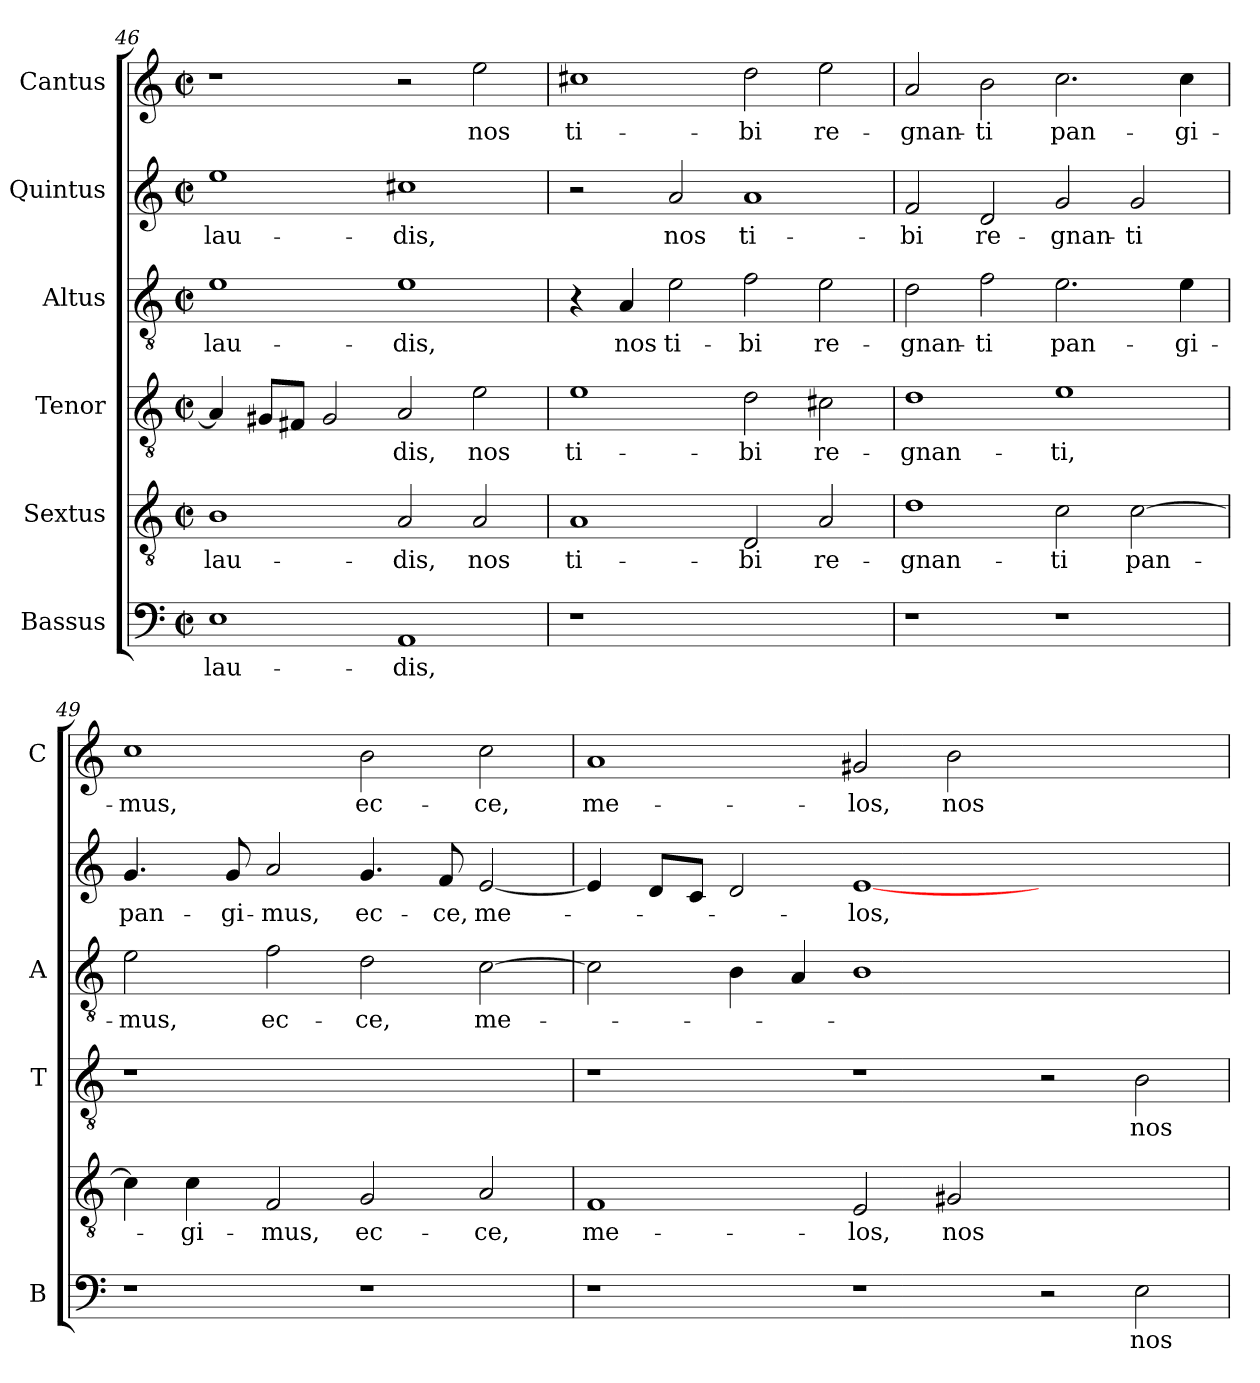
**kern	**text	**kern	**text	**kern	**text	**kern	**text	**kern	**text	**kern	**text
*part6	*part6	*part5	*part5	*part4	*part4	*part3	*part3	*part2	*part2	*part1	*part1
*staff6	*staff6	*staff5	*staff5	*staff4	*staff4	*staff3	*staff3	*staff2	*staff2	*staff1	*staff1
*I"Bassus	*	*I"Sextus	*	*I"Tenor	*	*I"Altus	*	*I"Quintus	*	*I"Cantus	*
*I'B	*	*	*	*I'T	*	*I'A	*	*	*	*I'C	*
!!LO:LB:g=z
*clefF4	*	*clefGv2	*	*clefGv2	*	*clefGv2	*	*clefG2	*	*clefG2	*
*k[]	*	*k[]	*	*k[]	*	*k[]	*	*k[]	*	*k[]	*
*C:	*	*C:	*	*C:	*	*C:	*	*C:	*	*C:	*
*M2/2	*	*M2/2	*	*M2/2	*	*M2/2	*	*M2/2	*	*M2/2	*
*met(c|)	*	*met(c|)	*	*met(c|)	*	*met(c|)	*	*met(c|)	*	*met(c|)	*
=46	=46	=46	=46	=46	=46	=46	=46	=46	=46	=46	=46
1E	lau-	1B	lau-	4A/]	.	1e	lau-	1ee	lau-	1r	.
.	.	.	.	8G#X/L	.	.	.	.	.	.	.
.	.	.	.	8F#X/J	.	.	.	.	.	.	.
.	.	.	.	2G#/	.	.	.	.	.	.	.
1AA	-dis,	2A/	-dis,	2A/	-dis,	1e	-dis,	1cc#X	-dis,	2r	.
.	.	2A/	nos	2e\	nos	.	.	.	.	2ee\	nos
=47	=47	=47	=47	=47	=47	=47	=47	=47	=47	=47	=47
1r	.	1A	ti-	1e	ti-	4r	.	2r	.	1cc#X	ti-
.	.	.	.	.	.	4A/	nos	.	.	.	.
.	.	.	.	.	.	2e\	ti-	2a/	nos	.	.
1ryy	.	2D/	-bi	2d\	-bi	2f\	-bi	1a	ti-	2dd\	-bi
.	.	2A/	re-	2c#X\	re-	2e\	re-	.	.	2ee\	re-
=48	=48	=48	=48	=48	=48	=48	=48	=48	=48	=48	=48
1r	.	1d	-gnan-	1d	-gnan-	2d\	-gnan-	2f/	-bi	2a/	-gnan-
.	.	.	.	.	.	2f\	-ti	2d/	re-	2b\	-ti
1r	.	2c\	-ti	1e	-ti,	2.e\	pan-	2g/	-gnan-	2.cc\	pan-
.	.	[2c\	pan-	.	.	.	.	2g/	-ti	.	.
.	.	.	.	.	.	4e\	-gi-	.	.	4cc\	-gi-
=49	=49	=49	=49	=49	=49	=49	=49	=49	=49	=49	=49
1r	.	4c\]	.	1r	.	2e\	-mus,	4.g/	pan-	1cc	-mus,
.	.	4c\	-gi-	.	.	.	.	.	.	.	.
.	.	.	.	.	.	.	.	8g/	-gi-	.	.
.	.	2F/	-mus,	.	.	2f\	ec-	2a/	-mus,	.	.
1r	.	2G/	ec-	1ryy	.	2d\	-ce,	4.g/	ec-	2b\	ec-
.	.	.	.	.	.	.	.	8f/	-ce,	.	.
.	.	2A/	-ce,	.	.	[2c\	me-	[2e/	me-	2cc\	-ce,
!!LO:PB:g=z
=50	=50	=50	=50	=50	=50	=50	=50	=50	=50	=50	=50
1r	.	1F	me-	1r	.	2c\]	.	4e/]	.	1a	me-
.	.	.	.	.	.	.	.	8d/L	.	.	.
.	.	.	.	.	.	.	.	8c/J	.	.	.
.	.	.	.	.	.	4B\	.	2d/	.	.	.
.	.	.	.	.	.	4A/	.	.	.	.	.
1r	.	2E/	-los,	1r	.	1B	.	[1e	-los,	2g#X/	-los,
.	.	2G#X/	nos	.	.	.	.	.	.	2b\	nos
2r	.	1ryy	.	2r	.	1ryy	.	1ryy	.	1ryy	.
2E\	nos	.	.	2B\	nos	.	.	.	.	.	.
=	=	=	=	=	=	=	=	=	=	=	=
*-	*-	*-	*-	*-	*-	*-	*-	*-	*-	*-	*-
